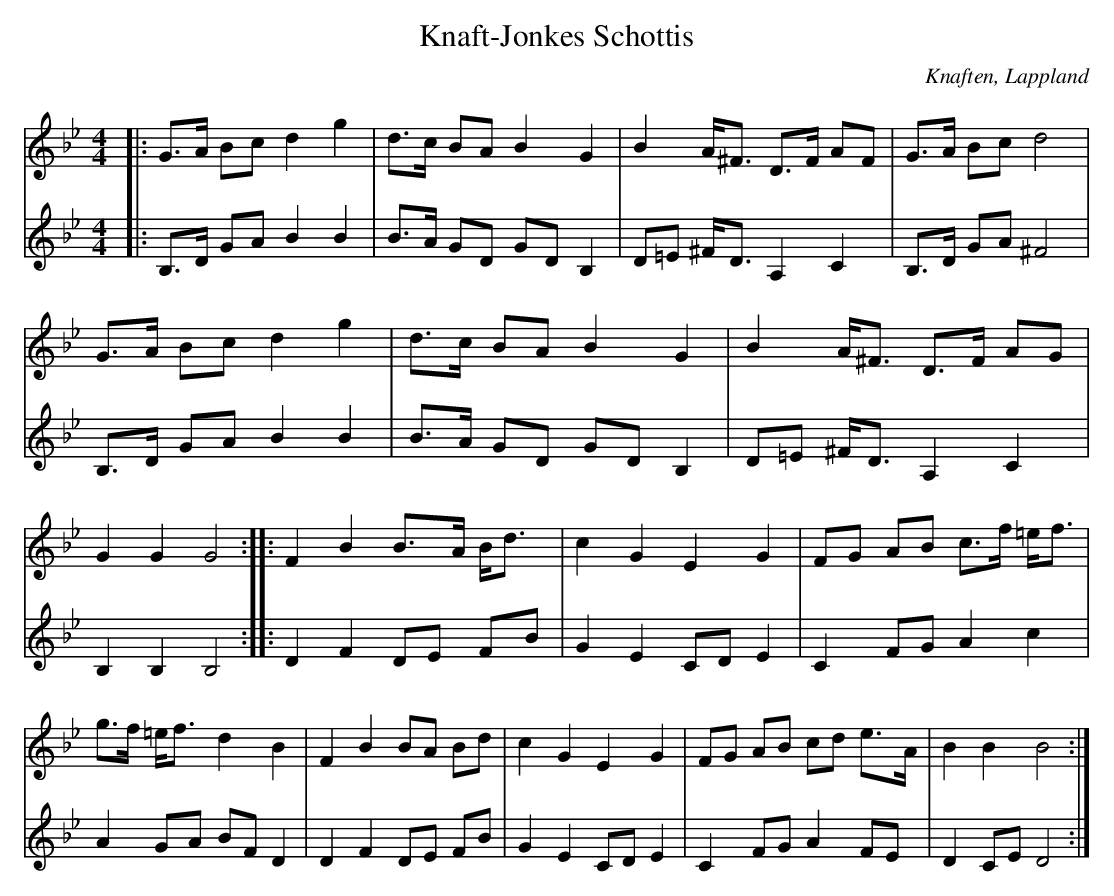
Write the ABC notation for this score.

X:1
T:Knaft-Jonkes Schottis
O:Knaften, Lappland
M:4/4
L:1/16
K:Gm
V:1
|:G3A B2c2 d4 g4|d3c B2A2 B4 G4|B4 A^F3 D3F A2F2|G3A B2c2 d8|G3A B2c2 d4 g4|d3c B2A2 B4 G4|B4 A^F3 D3F A2G2| G4 G4 G8::F4 B4 B3A1 Bd3| c4 G4 E4 G4|F2G2 A2B2 c3f =ef3|g3f =ef3 d4 B4|F4 B4 B2A2 B2d2|c4 G4 E4 G4|F2G2 A2B2 c2d2 e3A|B4 B4 B8:|
V:2
|:B,3D G2A2 B4 B4|B3A G2D2 G2D2 B,4|D2=E2 ^FD3 A,4 C4|B,3D G2A2 ^F8|B,3D G2A2 B4 B4|B3A G2D2 G2D2 B,4|D2=E2 ^FD3 A,4 C4|B,4 B,4 B,8::D4 F4 D2E2 F2B2|G4 E4 C2D2 E4|C4 F2G2 A4 c4|A4 G2A2 B2F2 D4|D4 F4 D2E2 F2B2|G4 E4 C2D2 E4|C4 F2G2 A4 F2E2|D4 C2E2 D8 :|
